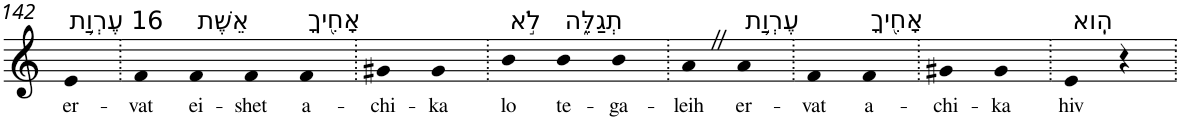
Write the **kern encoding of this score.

**kern	**text
*part1	*part1
*staff1	*staff1
*I"Piano	*
*I'Pno	*
!!LO:PB:g=z
*clefG2	*
*k[]	*
=142	=142
!LO:TX:a:t=16 עֶרְוַ֥ת	!
!	!LO:LY:b
4e	er-
=143.	=143.
!	!LO:LY:b
4f	-vat
!LO:TX:a:t=אֵשֶׁת	!
!	!LO:LY:b
4f	ei-
!	!LO:LY:b
4f	-shet
!LO:TX:a:t=אָחִ֖יךָ	!
!	!LO:LY:b
4f	a-
=144.	=144.
!	!LO:LY:b
4g#X	-chi-
!	!LO:LY:b
4g#	-ka
=145.	=145.
!LO:TX:a:t=לֹ֣א	!
!	!LO:LY:b
4b	lo
!LO:TX:a:t=תְגַלֵּ֑ה	!
!	!LO:LY:b
4b	te-
!	!LO:LY:b
4b	-ga-
=146.	=146.
!	!LO:LY:b
4aZ	-leih
!LO:TX:a:t=עֶרְוַ֥ת	!
!	!LO:LY:b
4a	er-
=147.	=147.
!	!LO:LY:b
4f	-vat
!LO:TX:a:t=אָחִ֖יךָ	!
!	!LO:LY:b
4f	a-
=148.	=148.
!	!LO:LY:b
4g#X	-chi-
!	!LO:LY:b
4g#	-ka
=149.	=149.
!LO:TX:a:t=הִֽוא	!
!	!LO:LY:b
4e	hiv
4r	.
=.	=.
*-	*-
